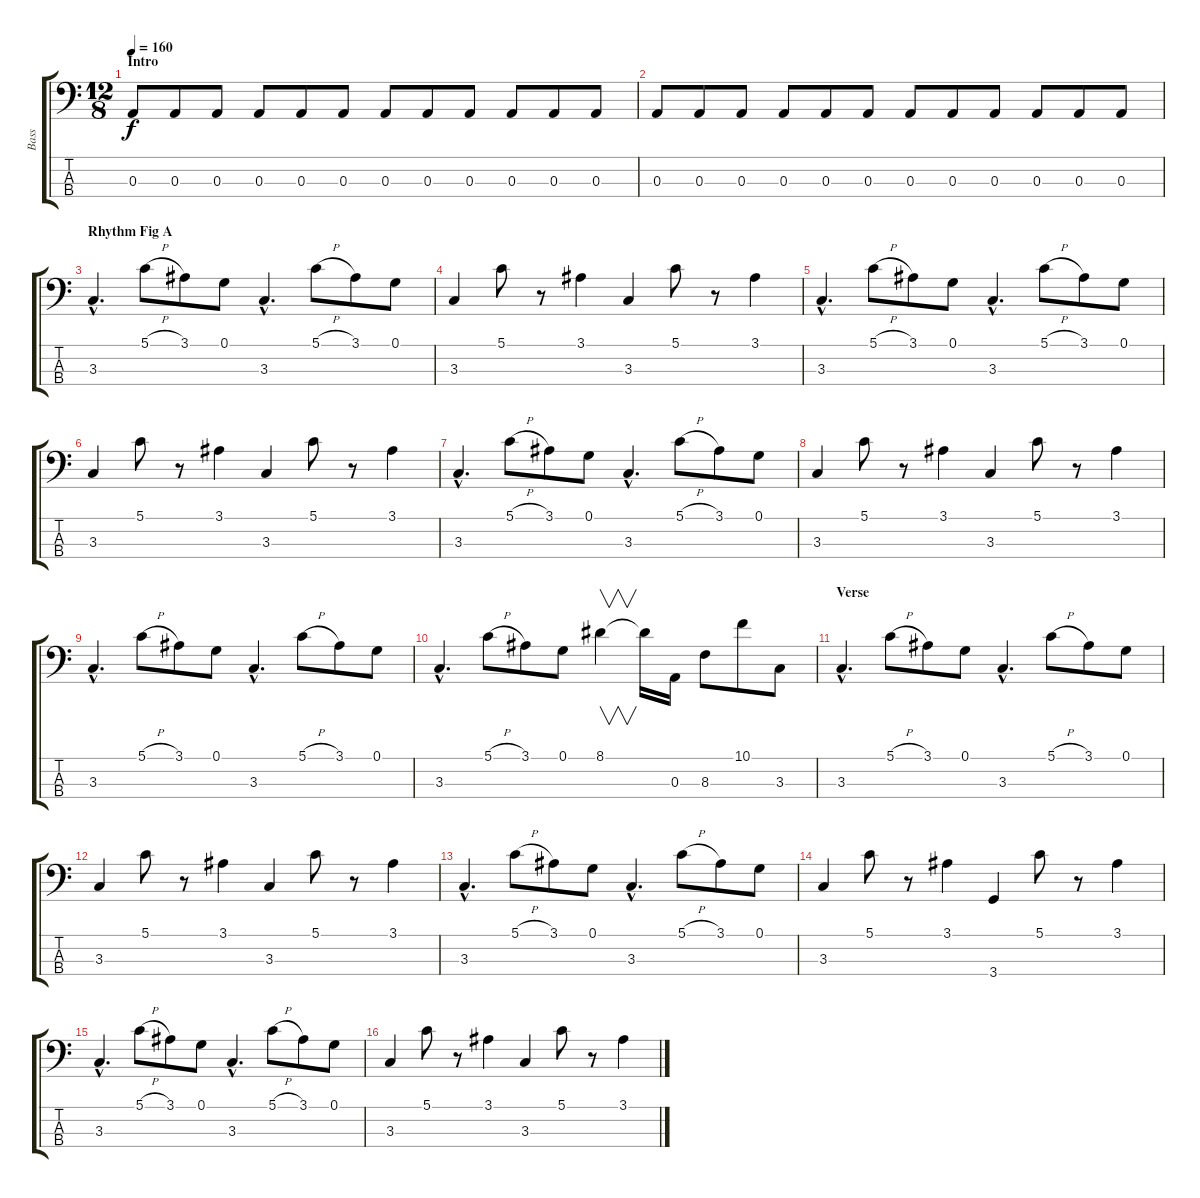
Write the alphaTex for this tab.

\track ("Bass" "Bass") {instrument electricbassfinger}
\staff {score tabs}
\tuning (G2 D2 A1 E1) {hide}
\ts (12 8)
\section ("" "Intro")
\tempo 160
\clef f4
\ks c
0.3.8{dy f instrument electricbassfinger} 0.3.8 0.3.8 0.3.8 0.3.8 0.3.8 0.3.8 0.3.8 0.3.8 0.3.8 0.3.8 0.3.8 |
0.3.8 0.3.8 0.3.8 0.3.8 0.3.8 0.3.8 0.3.8 0.3.8 0.3.8 0.3.8 0.3.8 0.3.8 |
\section ("" "Rhythm Fig A")
3.3{hac}.4{d instrument slapbass2} 5.1{h}.8 3.1.8 0.1.8 3.3{hac}.4{d} 5.1{h}.8 3.1.8 0.1.8 |
3.3.4 5.1.8 r.8 3.1.4 3.3.4 5.1.8 r.8 3.1.4 |
3.3{hac}.4{d} 5.1{h}.8 3.1.8 0.1.8 3.3{hac}.4{d} 5.1{h}.8 3.1.8 0.1.8 |
3.3.4 5.1.8 r.8 3.1.4 3.3.4 5.1.8 r.8 3.1.4 |
3.3{hac}.4{d} 5.1{h}.8 3.1.8 0.1.8 3.3{hac}.4{d} 5.1{h}.8 3.1.8 0.1.8 |
3.3.4 5.1.8 r.8 3.1.4 3.3.4 5.1.8 r.8 3.1.4 |
3.3{hac}.4{d} 5.1{h}.8 3.1.8 0.1.8 3.3{hac}.4{d} 5.1{h}.8 3.1.8 0.1.8 |
3.3{hac}.4{d} 5.1{h}.8 3.1.8 0.1.8 8.1.4{v} 8.1{t}.16 0.3.16 8.3.8 10.1.8 3.3.8 |
\section ("" "Verse")
3.3{hac}.4{d} 5.1{h}.8 3.1.8 0.1.8 3.3{hac}.4{d} 5.1{h}.8 3.1.8 0.1.8 |
3.3.4 5.1.8 r.8 3.1.4 3.3.4 5.1.8 r.8 3.1.4 |
3.3{hac}.4{d} 5.1{h}.8 3.1.8 0.1.8 3.3{hac}.4{d} 5.1{h}.8 3.1.8 0.1.8 |
3.3.4 5.1.8 r.8 3.1.4 3.4.4 5.1.8 r.8 3.1.4 |
3.3{hac}.4{d} 5.1{h}.8 3.1.8 0.1.8 3.3{hac}.4{d} 5.1{h}.8 3.1.8 0.1.8 |
3.3.4 5.1.8 r.8 3.1.4 3.3.4 5.1.8 r.8 3.1.4
